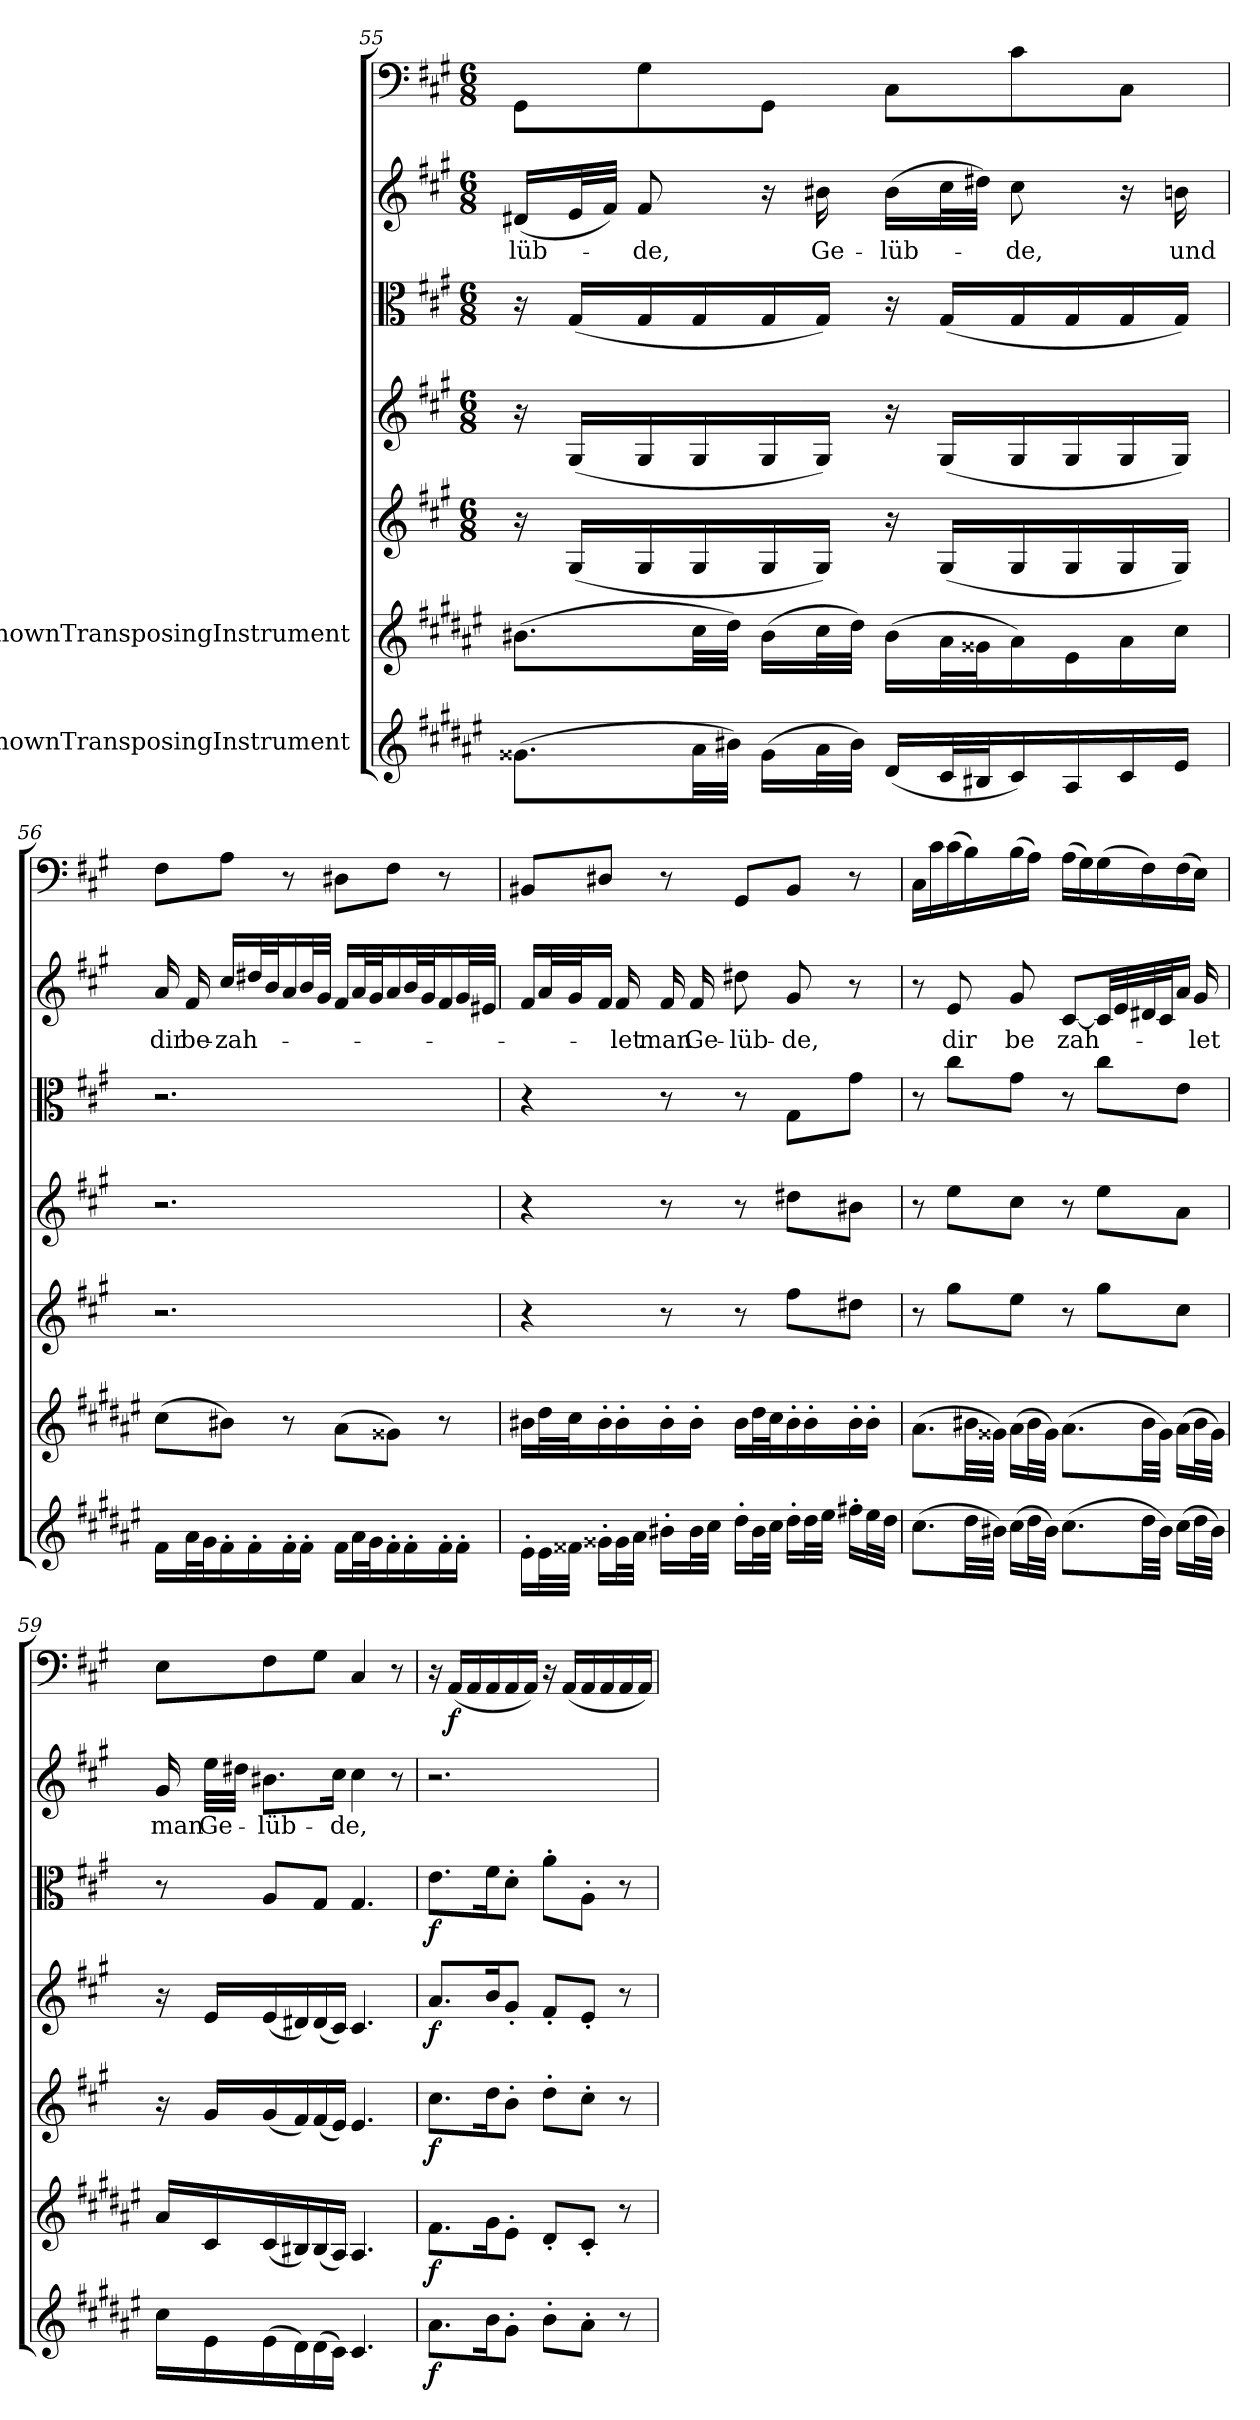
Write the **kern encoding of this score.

**kern	**dynam	**kern	**dynam	**kern	**dynam	**kern	**dynam	**kern	**dynam	**kern	**text	**kern	**dynam
*part7	*part7	*part6	*part6	*part5	*part5	*part4	*part4	*part3	*part3	*part2	*part2	*part1	*part1
*staff7	*staff7	*staff6	*staff6	*staff5	*staff5	*staff4	*staff4	*staff3	*staff3	*staff2	*staff2	*staff1	*staff1
*I"UnknownTransposingInstrument	*	*I"UnknownTransposingInstrument	*	*	*	*	*	*	*	*	*	*	*
*clefG2	*	*clefG2	*	*clefG2	*	*clefG2	*	*clefC3	*	*clefG2	*	*clefF4	*
*ITrd-2c-3	*	*ITrd-2c-3	*	*	*	*	*	*	*	*	*	*	*
*k[f#c#g#]	*	*k[f#c#g#]	*	*k[f#c#g#]	*	*k[f#c#g#]	*	*k[f#c#g#]	*	*k[f#c#g#]	*	*k[f#c#g#]	*
*	*	*	*	*M6/8	*	*M6/8	*	*M6/8	*	*M6/8	*	*M6/8	*
=55	=55	=55	=55	=55	=55	=55	=55	=55	=55	=55	=55	=55	=55
(8.b#X\L	.	(8.dd#X\L	.	16r	.	16r	.	16r	.	(16d#X/LL	-lüb-	8GG#\L	.
.	.	.	.	(16G#/LL	.	(16G#/LL	.	(16G#/LL	.	32e/L	.	.	.
.	.	.	.	.	.	.	.	.	.	32f#/JJJ)	.	.	.
.	.	.	.	16G#/	.	16G#/	.	16G#/	.	8f#/	-de,	8G#\	.
32cc#\LL	.	32ee\LL	.	16G#/	.	16G#/	.	16G#/	.	.	.	.	.
32dd#X\JJJ)	.	32ff#\JJJ)	.	.	.	.	.	.	.	.	.	.	.
(16b#\LL	.	(16dd#\LL	.	16G#/	.	16G#/	.	16G#/	.	16r	.	8GG#\J	.
32cc#\L	.	32ee\L	.	16G#/JJ)	.	16G#/JJ)	.	16G#/JJ)	.	16b#X\	Ge-	.	.
32dd#\JJJ)	.	32ff#\JJJ)	.	.	.	.	.	.	.	.	.	.	.
(16f#/LL	.	(16dd#\LL	.	16r	.	16r	.	16r	.	(16b#\LL	-lüb-	8C#\L	.
32e/L	.	32cc#\L	.	(16G#/LL	.	(16G#/LL	.	(16G#/LL	.	32cc#\L	.	.	.
32d#X/J	.	32b#X\J	.	.	.	.	.	.	.	32dd#X\JJJ)	.	.	.
16e/)	.	16cc#\)	.	16G#/	.	16G#/	.	16G#/	.	8cc#\	-de,	8c#\	.
16c#/	.	16g#\	.	16G#/	.	16G#/	.	16G#/	.	.	.	.	.
16e/	.	16cc#\	.	16G#/	.	16G#/	.	16G#/	.	16r	.	8C#\J	.
16g#/JJ	.	16ee\JJ	.	16G#/JJ)	.	16G#/JJ)	.	16G#/JJ)	.	16bn\	und	.	.
=56	=56	=56	=56	=56	=56	=56	=56	=56	=56	=56	=56	=56	=56
16a\LL	.	(8ee\L	.	2.r	.	2.r	.	2.r	.	16a/	dir	8F#\L	.
32cc#\L	.	.	.	.	.	.	.	.	.	16f#/	be-	.	.
32b\J	.	.	.	.	.	.	.	.	.	.	.	.	.
16a'\	.	8dd#X\J)	.	.	.	.	.	.	.	16cc#/LL	-zah-	8A\J	.
16a'\	.	.	.	.	.	.	.	.	.	32dd#X/L	.	.	.
.	.	.	.	.	.	.	.	.	.	32b/J	.	.	.
16a'\	.	8r	.	.	.	.	.	.	.	16a/	.	8r	.
16a'\JJ	.	.	.	.	.	.	.	.	.	32b/L	.	.	.
.	.	.	.	.	.	.	.	.	.	32g#/JJJ	.	.	.
16a\LL	.	(8cc#\L	.	.	.	.	.	.	.	16f#/LL	.	8D#X\L	.
32cc#\L	.	.	.	.	.	.	.	.	.	32a/L	.	.	.
32b\J	.	.	.	.	.	.	.	.	.	32g#/J	.	.	.
16a'\	.	8b#X\J)	.	.	.	.	.	.	.	16a/	.	8F#\J	.
16a'\	.	.	.	.	.	.	.	.	.	32b/L	.	.	.
.	.	.	.	.	.	.	.	.	.	32g#/J	.	.	.
16a'\	.	8r	.	.	.	.	.	.	.	16f#/	.	8r	.
16a'\JJ	.	.	.	.	.	.	.	.	.	32g#/L	.	.	.
.	.	.	.	.	.	.	.	.	.	32e#X/JJJ	.	.	.
=57	=57	=57	=57	=57	=57	=57	=57	=57	=57	=57	=57	=57	=57
16g#'\LL	.	16dd#X\LL	.	4r	.	4r	.	4r	.	16f#/LL	.	8BB#X/L	.
32g#\L	.	32ff#\L	.	.	.	.	.	.	.	32a/L	.	.	.
32a#X\JJJ	.	32ee\J	.	.	.	.	.	.	.	32g#/J	.	.	.
16b#X'\LL	.	16dd#'\	.	.	.	.	.	.	.	16f#/JJ	.	8D#X/J	.
32b#\L	.	16dd#'\	.	.	.	.	.	.	.	16f#/	-let	.	.
32cc#\JJJ	.	.	.	.	.	.	.	.	.	.	.	.	.
16dd#X'\LL	.	16dd#'\	.	8r	.	8r	.	8r	.	16f#/	man	8r	.
32dd#\L	.	16dd#'\JJ	.	.	.	.	.	.	.	16f#/	Ge-	.	.
32ee\JJJ	.	.	.	.	.	.	.	.	.	.	.	.	.
16ff#'\LL	.	16dd#\LL	.	8r	.	8r	.	8r	.	8dd#X\	-lüb-	8GG#/L	.
32dd#\L	.	32ff#\L	.	.	.	.	.	.	.	.	.	.	.
32ee\JJJ	.	32ee\J	.	.	.	.	.	.	.	.	.	.	.
16ff#'\LL	.	16dd#'\	.	8ff#\L	.	8dd#X\L	.	8G#\L	.	8g#/	-de,	8BB#/J	.
32ff#\L	.	16dd#'\	.	.	.	.	.	.	.	.	.	.	.
32gg#\JJJ	.	.	.	.	.	.	.	.	.	.	.	.	.
16aan'\LL	.	16dd#'\	.	8dd#X\J	.	8b#X\J	.	8g#\J	.	8r	.	8r	.
32gg#\L	.	16dd#'\JJ	.	.	.	.	.	.	.	.	.	.	.
32ff#\JJJ	.	.	.	.	.	.	.	.	.	.	.	.	.
=58	=58	=58	=58	=58	=58	=58	=58	=58	=58	=58	=58	=58	=58
(8.ee\L	.	(8.cc#\L	.	8r	.	8r	.	8r	.	8r	.	16C#\LL	.
.	.	.	.	.	.	.	.	.	.	.	.	16c#\	.
.	.	.	.	8gg#\L	.	8ee\L	.	8cc#\L	.	8e/	dir	(16c#\	.
32ff#\LL	.	32dd#X\LL	.	.	.	.	.	.	.	.	.	16B\)	.
32dd#X\JJJ)	.	32b#X\JJJ)	.	.	.	.	.	.	.	.	.	.	.
(16ee\LL	.	(16cc#\LL	.	8ee\J	.	8cc#\J	.	8g#\J	.	8g#/	be	(16B\	.
32ff#\L	.	32dd#\L	.	.	.	.	.	.	.	.	.	16A\JJ)	.
32dd#\JJJ)	.	32b#\JJJ)	.	.	.	.	.	.	.	.	.	.	.
(8.ee\L	.	(8.cc#\L	.	8r	.	8r	.	8r	.	[8c#/L	zah-	(16A\LL	.
.	.	.	.	.	.	.	.	.	.	.	.	16G#\)	.
.	.	.	.	8gg#\L	.	8ee\L	.	8cc#\L	.	32c#/LL]	.	(16G#\	.
.	.	.	.	.	.	.	.	.	.	32e/	.	.	.
32ff#\LL	.	32dd#\LL	.	.	.	.	.	.	.	32d#X/	.	16F#\)	.
32dd#\JJJ)	.	32b#\JJJ)	.	.	.	.	.	.	.	32c#/J	.	.	.
(16ee\LL	.	(16cc#\LL	.	8cc#\J	.	8a\J	.	8e\J	.	16a/JJ	.	(16F#\	.
32ff#\L	.	32dd#\L	.	.	.	.	.	.	.	16g#/	-let	16E\JJ)	.
32dd#\JJJ)	.	32b#\JJJ)	.	.	.	.	.	.	.	.	.	.	.
=59	=59	=59	=59	=59	=59	=59	=59	=59	=59	=59	=59	=59	=59
16ee\LL	.	16cc#/LL	.	16r	.	16r	.	8r	.	16g#/	man	8E\L	.
16g#\	.	16e/	.	16g#/LL	.	16e/LL	.	.	.	32ee\LLL	Ge-	.	.
.	.	.	.	.	.	.	.	.	.	32dd#X\JJJ	.	.	.
(16g#\	.	(16e/	.	(16g#/	.	(16e/	.	8A/L	.	8.b#X\L	-lüb-	8F#\	.
16f#\)	.	16d#X/)	.	16f#/)	.	16d#X/)	.	.	.	.	.	.	.
(16f#\	.	(16d#/	.	(16f#/	.	(16d#/	.	8G#/J	.	.	.	8G#\J	.
16e\JJ)	.	16c#/JJ)	.	16e/JJ)	.	16c#/JJ)	.	.	.	16cc#\Jk	.	.	.
4.e/	.	4.c#/	.	4.e/	.	4.c#/	.	4.G#/	.	4cc#\	-de,	4C#/	.
.	.	.	.	.	.	.	.	.	.	8r	.	8r	.
=60	=60	=60	=60	=60	=60	=60	=60	=60	=60	=60	=60	=60	=60
8.cc#\L	f	8.a\L	f	8.cc#\L	f	8.a/L	f	8.e\L	f	2.r	.	16r	.
.	.	.	.	.	.	.	.	.	.	.	.	(16AA/LL	f
.	.	.	.	.	.	.	.	.	.	.	.	16AA/	.
16dd\K	.	16b\K	.	16dd\K	.	16b/K	.	16f#\K	.	.	.	16AA/	.
8b'\J	.	8g#'\J	.	8b'\J	.	8g#'/J	.	8d'\J	.	.	.	16AA/	.
.	.	.	.	.	.	.	.	.	.	.	.	16AA/JJ)	.
8dd'\L	.	8f#'/L	.	8dd'\L	.	8f#'/L	.	8a'\L	.	.	.	16r	.
.	.	.	.	.	.	.	.	.	.	.	.	(16AA/LL	.
8cc#'\J	.	8e'/J	.	8cc#'\J	.	8e'/J	.	8A'\J	.	.	.	16AA/	.
.	.	.	.	.	.	.	.	.	.	.	.	16AA/	.
8r	.	8r	.	8r	.	8r	.	8r	.	.	.	16AA/	.
.	.	.	.	.	.	.	.	.	.	.	.	16AA/JJ)	.
=	=	=	=	=	=	=	=	=	=	=	=	=	=
*-	*-	*-	*-	*-	*-	*-	*-	*-	*-	*-	*-	*-	*-
